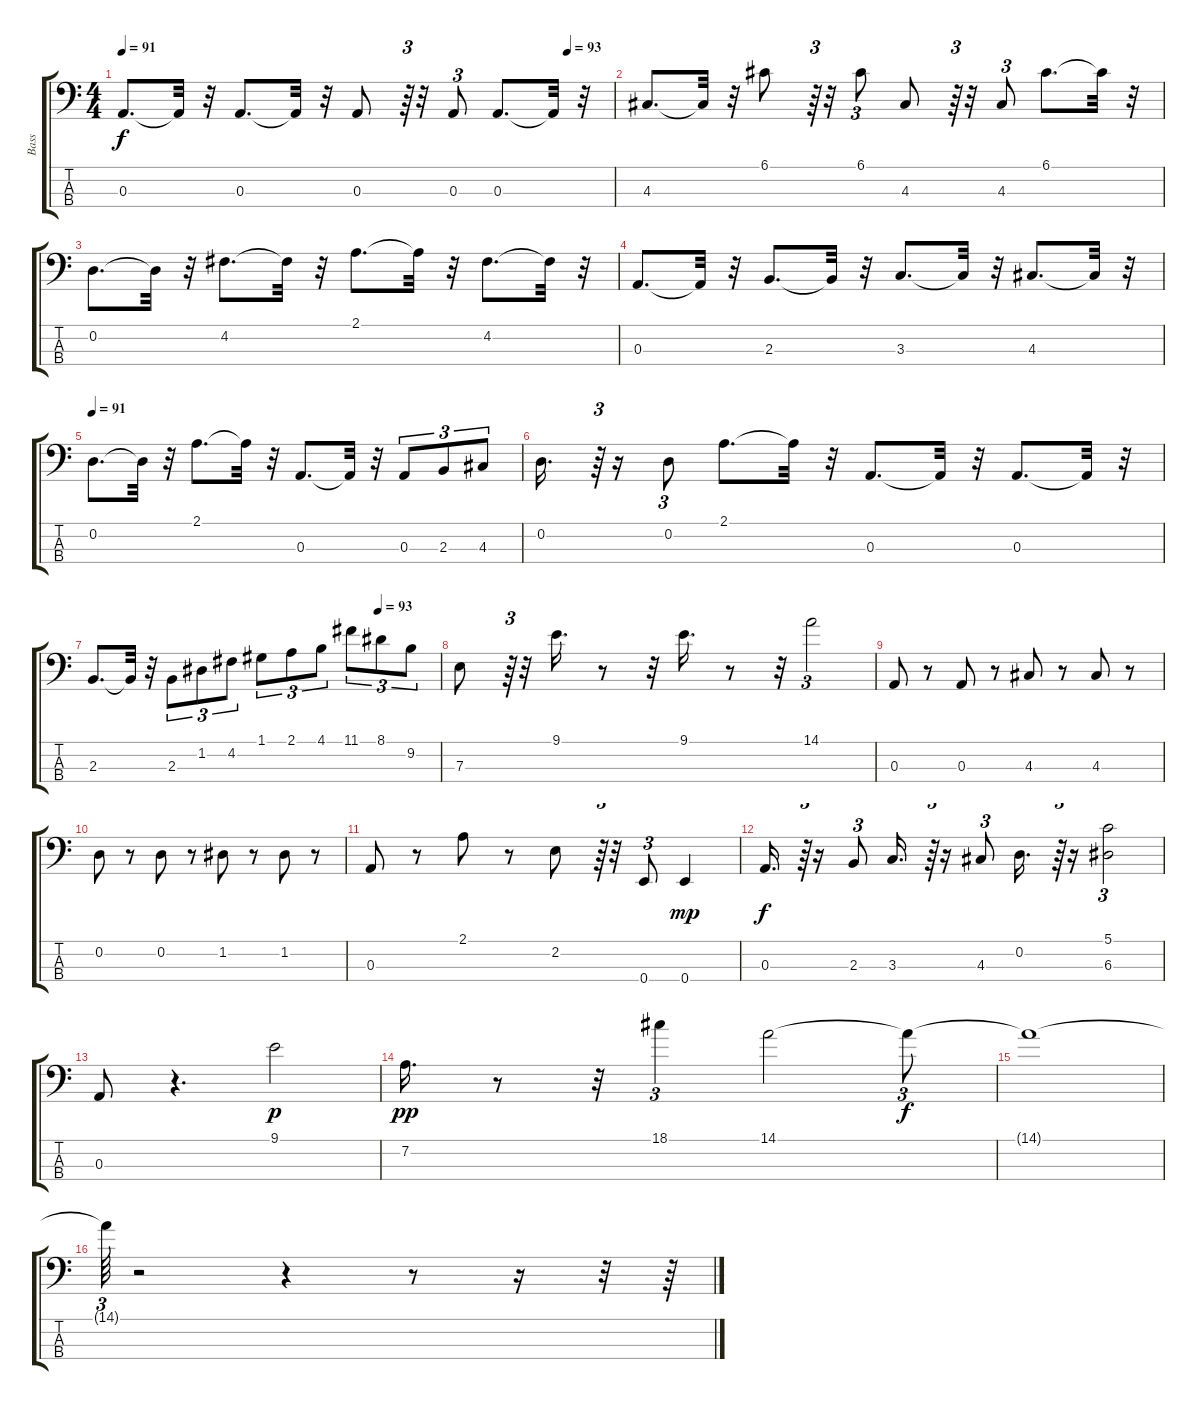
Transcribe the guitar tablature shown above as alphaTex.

\track ("Bass" "Bass") {instrument acousticbass}
\staff {score tabs}
\tuning (G2 D2 A1 E1) {hide}
\ts (4 4)
\tempo 91
\tempo (93 0.90625)
\clef f4
\ks c
0.3.8{d dy f} 0.3{t}.32 r.32 0.3.8{d} 0.3{t}.32 r.32 0.3.8 r.64{tu (3 2)} r.32 0.3.8{tu (3 2)} 0.3.8{d} 0.3{t}.32 r.32 |
4.3.8{d} 4.3{t}.32 r.32 6.1.8 r.64{tu (3 2)} r.32 6.1.8{tu (3 2)} 4.3.8 r.64{tu (3 2)} r.32 4.3.8{tu (3 2)} 6.1.8{d} 6.1{t}.32 r.32 |
0.2.8{d} 0.2{t}.32 r.32 4.2.8{d} 4.2{t}.32 r.32 2.1.8{d} 2.1{t}.32 r.32 4.2.8{d} 4.2{t}.32 r.32 |
0.3.8{d} 0.3{t}.32 r.32 2.3.8{d} 2.3{t}.32 r.32 3.3.8{d} 3.3{t}.32 r.32 4.3.8{d} 4.3{t}.32 r.32 |
\tempo 91
0.2.8{d} 0.2{t}.32 r.32 2.1.8{d} 2.1{t}.32 r.32 0.3.8{d} 0.3{t}.32 r.32 0.3.8{tu (3 2)} 2.3.8{tu (3 2)} 4.3.8{tu (3 2)} |
0.2.16{d} r.64{tu (3 2)} r.16 0.2.8{tu (3 2)} 2.1.8{d} 2.1{t}.32 r.32 0.3.8{d} 0.3{t}.32 r.32 0.3.8{d} 0.3{t}.32 r.32 |
\tempo (93 0.8229166666666666)
2.3.8{d} 2.3{t}.32 r.32 2.3.8{tu (3 2)} 1.2.8{tu (3 2)} 4.2.8{tu (3 2)} 1.1.8{tu (3 2)} 2.1.8{tu (3 2)} 4.1.8{tu (3 2)} 11.1.8{tu (3 2)} 8.1.8{tu (3 2)} 9.2.8{tu (3 2)} |
7.3.8 r.64{tu (3 2)} r.32 9.1.16{d} r.8 r.32 9.1.16{d} r.8 r.32 14.1.2{tu (3 2)} |
0.3.8 r.8 0.3.8 r.8 4.3.8 r.8 4.3.8 r.8 |
0.2.8 r.8 0.2.8 r.8 1.2.8 r.8 1.2.8 r.8 |
0.3.8 r.8 2.1.8 r.8 2.2.8 r.64{tu (3 2)} r.32 0.4.8{tu (3 2)} 0.4.4{dy mp} |
0.3.16{d dy f} r.64{tu (3 2)} r.16 2.3.8{tu (3 2)} 3.3.16{d} r.64{tu (3 2)} r.16 4.3.8{tu (3 2)} 0.2.16{d} r.64{tu (3 2)} r.16 (5.1 6.3).2{tu (3 2)} |
0.3.8 r.4{d} 9.1.2{dy p} |
7.2.16{d dy pp} r.8 r.32 18.1.4{tu (3 2)} 14.1.2 14.1{t}.8{tu (3 2) dy f} |
14.1{t}.1 |
14.1{t}.64{tu (3 2)} r.2 r.4 r.8 r.16 r.32 r.64
